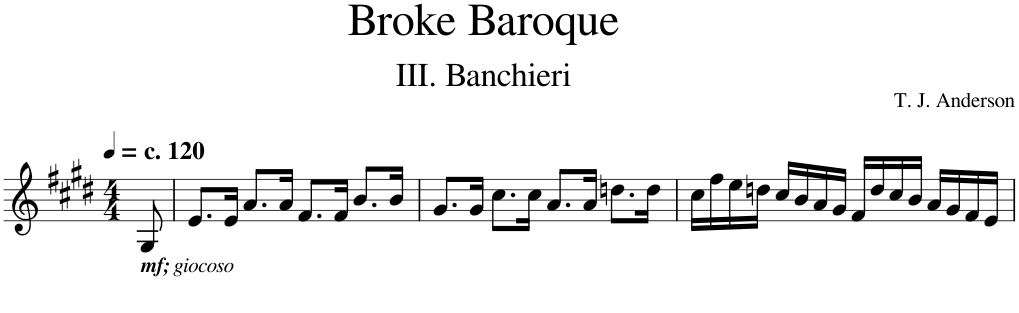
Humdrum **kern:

**kern
*part1
*staff1
*I"Violin
*I'Vln.
*clefG2
*k[f#c#g#d#]
*M4/4
=
!LO:TX:a:B:t=c. 120
!LO:TX:b:Bi:t=mf;
!LO:TX:b:t=giocoso
8G#/
=1
8.e/L
16e/Jk
8.a/L
16a/Jk
8.f#/L
16f#/Jk
8.b/L
16b/Jk
=2
8.g#/L
16g#/Jk
8.cc#\L
16cc#\Jk
8.a/L
16a/Jk
8.ddn\L
16dd\Jk
=3
16cc#\LL
16ff#\
16ee\
16ddn\JJ
16cc#/LL
16b/
16a/
16g#/JJ
16f#/LL
16dd/
16cc#/
16b/JJ
16a/LL
16g#/
16f#/
16e/JJ
=
*-
